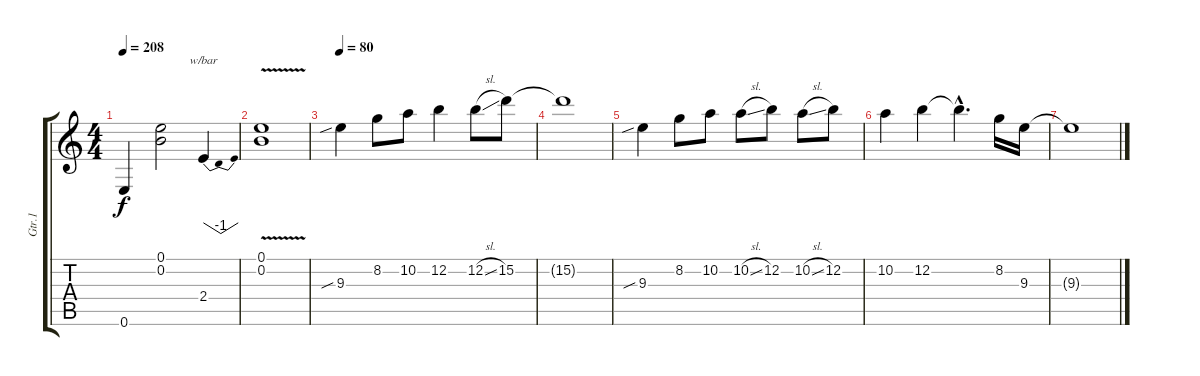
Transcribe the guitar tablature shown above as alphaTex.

\track ("Gtr.1" "Gtr.1") {instrument overdrivenguitar}
\staff {score tabs}
\tuning (E4 B3 G3 D3 A2 E2) {hide}
\ts (4 4)
\tempo 208
\clef g2
\ks c
0.6{t}.4{dy f} (0.1 0.2).2 2.4.4{tbe (dip default 0 0 30 -4 60 0)} |
(0.1{v} 0.2{v}).1 |
\tempo 80
9.3{sib}.4 8.2.8 10.2.8 12.2.4 12.2{sl}.8 15.2.8 |
15.2{t}.1 |
9.3{sib}.4 8.2.8 10.2.8 10.2{sl}.8 12.2.8 10.2{sl}.8 12.2.8 |
10.2.4 12.2.4 12.2{hac t}.4{d} 8.2.16 9.3.16 |
9.3{t}.1
